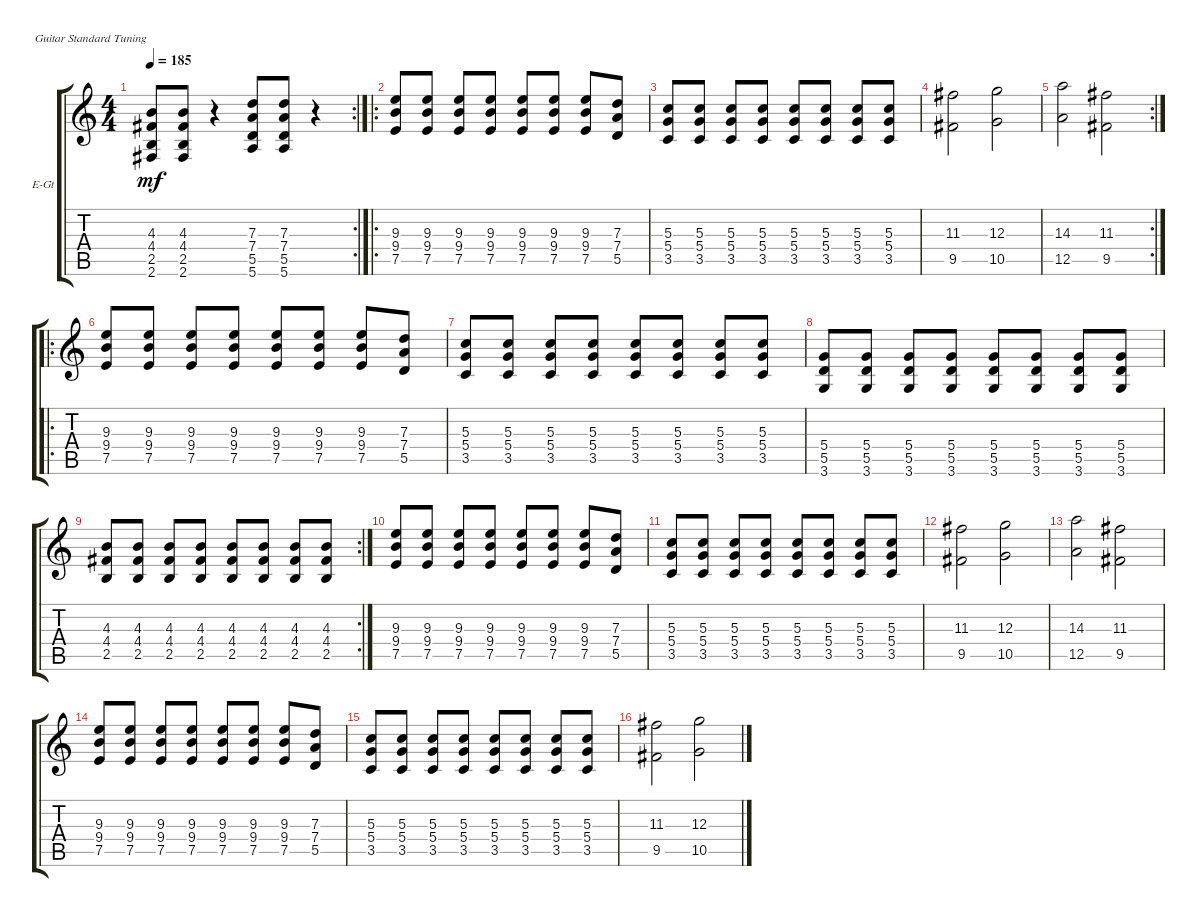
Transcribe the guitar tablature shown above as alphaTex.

\defaultSystemsLayout 4
\bracketExtendMode groupsimilarinstruments
\firstSystemTrackNameOrientation horizontal
\otherSystemsTrackNameOrientation horizontal
\track ("Electric Guitar2" "E-Gt") {instrument distortionguitar}
\staff {score tabs}
\tuning (E4 B3 G3 D3 A2 E2)
\rc 2
\ts (4 4)
\tempo 185
\clef g2
\scale
0.333333
\ks c
(4.3 4.4 2.5 2.6).8{dy mf} (2.6 2.5 4.4 4.3).8 r.4 (5.6 5.5 7.4 7.3).8 (5.6 5.5 7.4 7.3).8 r.4 |
\ro
\scale
0.333333 (7.5 9.4 9.3).8 (7.5 9.4 9.3).8 (7.5 9.4 9.3).8 (7.5 9.4 9.3).8 (7.5 9.4 9.3).8 (7.5 9.4 9.3).8 (7.5 9.4 9.3).8 (5.5 7.4 7.3).8 |
(5.3 5.4 3.5).8 (5.3 5.4 3.5).8 (5.3 5.4 3.5).8 (5.3 5.4 3.5).8 (5.3 5.4 3.5).8 (5.3 5.4 3.5).8 (5.3 5.4 3.5).8 (5.3 5.4 3.5).8 |
(11.3 9.5).2 (10.5 12.3).2 |
\rc 2
(14.3 12.5).2 (9.5 11.3).2 |
\ro
(7.5 9.4 9.3).8 (7.5 9.4 9.3).8 (7.5 9.4 9.3).8 (7.5 9.4 9.3).8 (7.5 9.4 9.3).8 (7.5 9.4 9.3).8 (7.5 9.4 9.3).8 (5.5 7.4 7.3).8 |
(5.3 5.4 3.5).8 (5.3 5.4 3.5).8 (5.3 5.4 3.5).8 (5.3 5.4 3.5).8 (5.3 5.4 3.5).8 (5.3 5.4 3.5).8 (5.3 5.4 3.5).8 (5.3 5.4 3.5).8 |
(5.4 5.5 3.6).8 (5.4 5.5 3.6).8 (5.4 5.5 3.6).8 (5.4 5.5 3.6).8 (5.4 5.5 3.6).8 (5.4 5.5 3.6).8 (5.4 5.5 3.6).8 (5.4 5.5 3.6).8 |
\rc 2
(2.5 4.4 4.3).8 (2.5 4.4 4.3).8 (2.5 4.4 4.3).8 (2.5 4.4 4.3).8 (2.5 4.4 4.3).8 (2.5 4.4 4.3).8 (2.5 4.4 4.3).8 (2.5 4.4 4.3).8 |
(7.5 9.4 9.3).8 (7.5 9.4 9.3).8 (7.5 9.4 9.3).8 (7.5 9.4 9.3).8 (7.5 9.4 9.3).8 (7.5 9.4 9.3).8 (7.5 9.4 9.3).8 (5.5 7.4 7.3).8 |
(5.3 5.4 3.5).8 (5.3 5.4 3.5).8 (5.3 5.4 3.5).8 (5.3 5.4 3.5).8 (5.3 5.4 3.5).8 (5.3 5.4 3.5).8 (5.3 5.4 3.5).8 (5.3 5.4 3.5).8 |
(11.3 9.5).2 (10.5 12.3).2 |
(14.3 12.5).2 (9.5 11.3).2 |
(7.5 9.4 9.3).8 (7.5 9.4 9.3).8 (7.5 9.4 9.3).8 (7.5 9.4 9.3).8 (7.5 9.4 9.3).8 (7.5 9.4 9.3).8 (7.5 9.4 9.3).8 (5.5 7.4 7.3).8 |
(5.3 5.4 3.5).8 (5.3 5.4 3.5).8 (5.3 5.4 3.5).8 (5.3 5.4 3.5).8 (5.3 5.4 3.5).8 (5.3 5.4 3.5).8 (5.3 5.4 3.5).8 (5.3 5.4 3.5).8 |
(11.3 9.5).2 (10.5 12.3).2
